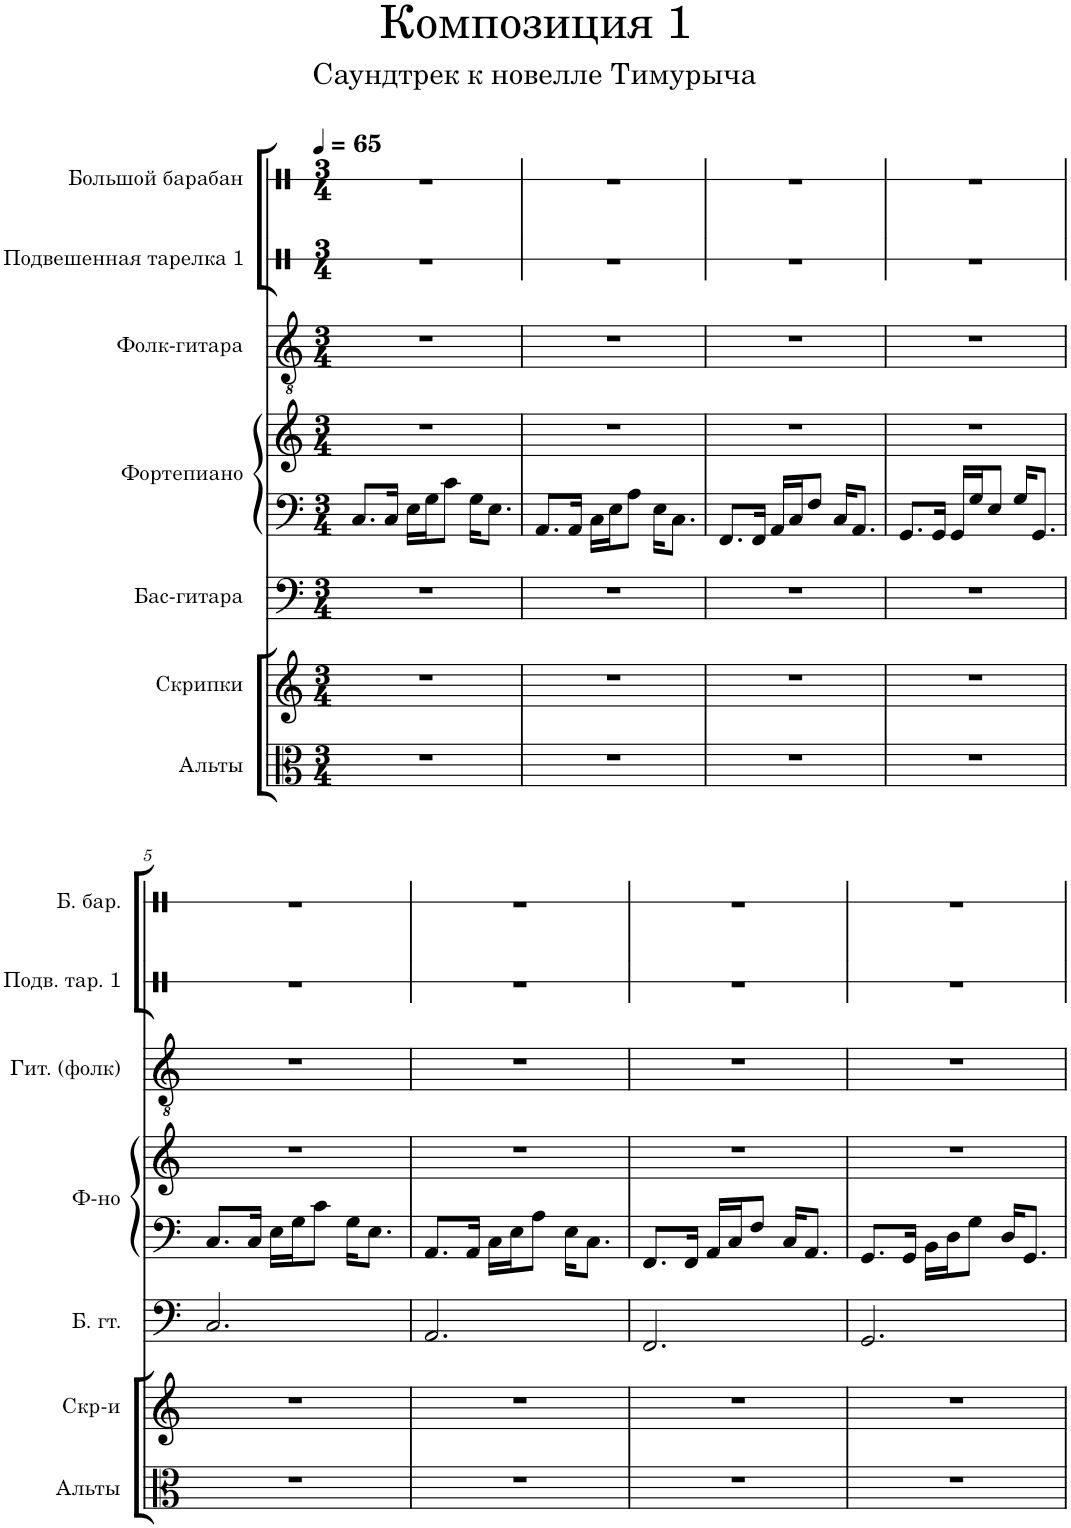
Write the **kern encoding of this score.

**kern	**kern	**kern	**kern	**kern	**kern	**kern	**kern
*part7	*part6	*part5	*part4	*part4	*part3	*part2	*part1
*staff8	*staff7	*staff6	*staff5	*staff4	*staff3	*staff2	*staff1
*I"Альты	*I"Скрипки	*I"Бас-гитара	*I"Фортепиано	*	*I"Фолк-гитара	*I"Подвешенная тарелка 1	*I"Большой барабан
*	*	*	*	*	*	*stria1	*stria1
*clefC3	*clefG2	*clefF4	*clefF4	*clefG2	*clefGv2	*clefX	*clefX
*	*	*Trd7c12	*	*	*	*	*
*k[]	*k[]	*k[]	*k[]	*k[]	*k[]	*k[]	*k[]
*M3/4	*M3/4	*M3/4	*M3/4	*M3/4	*M3/4	*M3/4	*M3/4
*MM65	*MM65	*MM65	*MM65	*MM65	*MM65	*MM65	*MM65
=1	=1	=1	=1	=1	=1	=1	=1
2.r	2.r	2.r	8.C/L	2.r	2.r	2.r	2.r
.	.	.	16C/Jk	.	.	.	.
.	.	.	16E\LL	.	.	.	.
.	.	.	16G\J	.	.	.	.
.	.	.	8c\J	.	.	.	.
.	.	.	16G\KL	.	.	.	.
.	.	.	8.E\J	.	.	.	.
=2	=2	=2	=2	=2	=2	=2	=2
2.r	2.r	2.r	8.AA/L	2.r	2.r	2.r	2.r
.	.	.	16AA/Jk	.	.	.	.
.	.	.	16C\LL	.	.	.	.
.	.	.	16E\J	.	.	.	.
.	.	.	8A\J	.	.	.	.
.	.	.	16E\KL	.	.	.	.
.	.	.	8.C\J	.	.	.	.
=3	=3	=3	=3	=3	=3	=3	=3
2.r	2.r	2.r	8.FF/L	2.r	2.r	2.r	2.r
.	.	.	16FF/Jk	.	.	.	.
.	.	.	16AA/LL	.	.	.	.
.	.	.	16C/J	.	.	.	.
.	.	.	8F/J	.	.	.	.
.	.	.	16C/KL	.	.	.	.
.	.	.	8.AA/J	.	.	.	.
=4	=4	=4	=4	=4	=4	=4	=4
2.r	2.r	2.r	8.GG/L	2.r	2.r	2.r	2.r
.	.	.	16GG/Jk	.	.	.	.
.	.	.	16GG/LL	.	.	.	.
.	.	.	16G/J	.	.	.	.
.	.	.	8E/J	.	.	.	.
.	.	.	16G/KL	.	.	.	.
.	.	.	8.GG/J	.	.	.	.
!!LO:LB:g=z
=5	=5	=5	=5	=5	=5	=5	=5
2.r	2.r	2.C/	8.C/L	2.r	2.r	2.r	2.r
.	.	.	16C/Jk	.	.	.	.
.	.	.	16E\LL	.	.	.	.
.	.	.	16G\J	.	.	.	.
.	.	.	8c\J	.	.	.	.
.	.	.	16G\KL	.	.	.	.
.	.	.	8.E\J	.	.	.	.
=6	=6	=6	=6	=6	=6	=6	=6
2.r	2.r	2.AA/	8.AA/L	2.r	2.r	2.r	2.r
.	.	.	16AA/Jk	.	.	.	.
.	.	.	16C\LL	.	.	.	.
.	.	.	16E\J	.	.	.	.
.	.	.	8A\J	.	.	.	.
.	.	.	16E\KL	.	.	.	.
.	.	.	8.C\J	.	.	.	.
=7	=7	=7	=7	=7	=7	=7	=7
2.r	2.r	2.FF/	8.FF/L	2.r	2.r	2.r	2.r
.	.	.	16FF/Jk	.	.	.	.
.	.	.	16AA/LL	.	.	.	.
.	.	.	16C/J	.	.	.	.
.	.	.	8F/J	.	.	.	.
.	.	.	16C/KL	.	.	.	.
.	.	.	8.AA/J	.	.	.	.
=8	=8	=8	=8	=8	=8	=8	=8
2.r	2.r	2.GG/	8.GG/L	2.r	2.r	2.r	2.r
.	.	.	16GG/Jk	.	.	.	.
.	.	.	16BB\LL	.	.	.	.
.	.	.	16D\J	.	.	.	.
.	.	.	8G\J	.	.	.	.
.	.	.	16D/KL	.	.	.	.
.	.	.	8.GG/J	.	.	.	.
=	=	=	=	=	=	=	=
*-	*-	*-	*-	*-	*-	*-	*-
